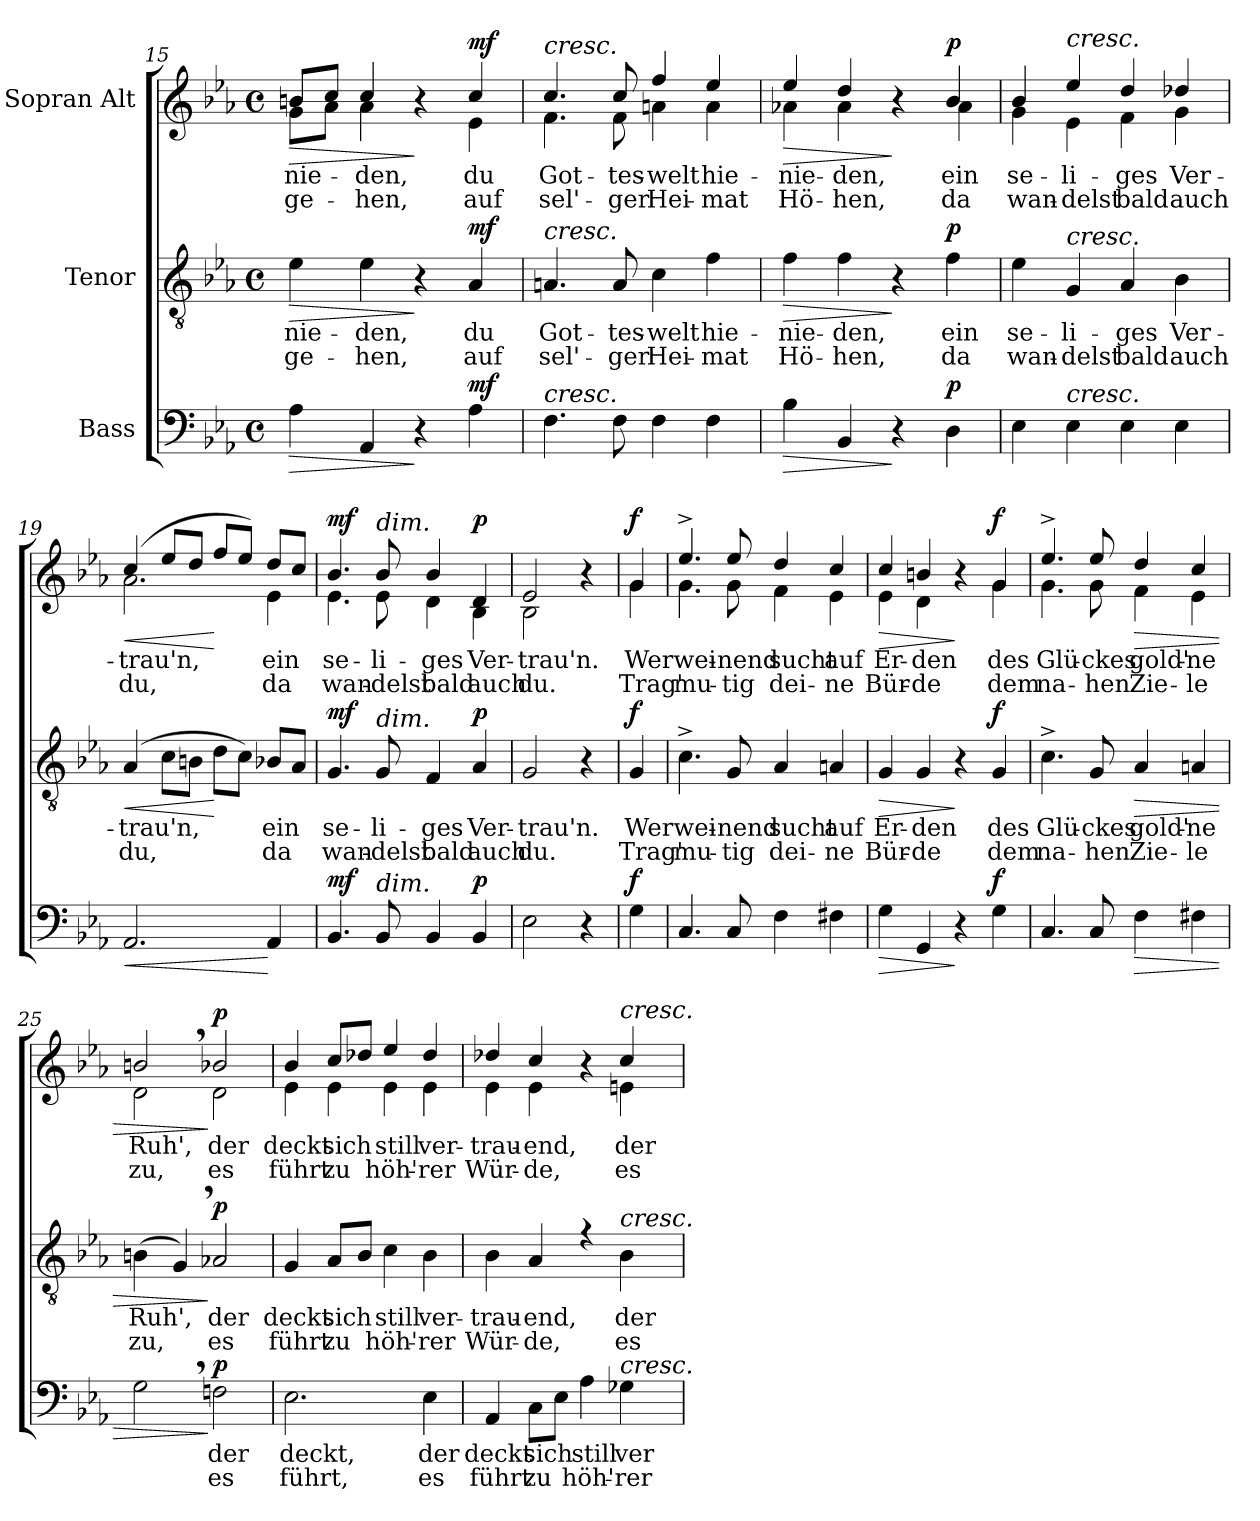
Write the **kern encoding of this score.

**kern	**text	**text	**dynam	**kern	**text	**text	**dynam	**kern	**text	**text	**dynam
*part3	*part3	*part3	*part3	*part2	*part2	*part2	*part2	*part1	*part1	*part1	*part1
*staff3	*staff3	*staff3	*staff3	*staff2	*staff2	*staff2	*staff2	*staff1	*staff1	*staff1	*staff1
*I"Bass	*	*	*	*I"Tenor	*	*	*	*I"Sopran Alt	*	*	*
*clefF4	*	*	*	*clefGv2	*	*	*	*clefG2	*	*	*
*k[b-e-a-]	*	*	*	*k[b-e-a-]	*	*	*	*k[b-e-a-]	*	*	*
*M4/4	*	*	*	*M4/4	*	*	*	*M4/4	*	*	*
*met(c)	*	*	*	*met(c)	*	*	*	*met(c)	*	*	*
=15	=15	=15	=15	=15	=15	=15	=15	=15	=15	=15	=15
!	!	!	!LO:HP:b	!	!LO:LY:b	!LO:LY:b	!LO:HP:b	!	!LO:LY:b	!LO:LY:b	!LO:HP:b
*	*	*	*	*	*	*	*	*^	*	*	*
4A-\	.	.	>	4e-\	-nie-	ge-	>	8bn/L	8g\L	-nie-	ge-	>
.	.	.	.	.	.	.	.	8cc/J	8a-\J	.	.	.
!	!	!	!	!	!LO:LY:b	!LO:LY:b	!	!	!	!LO:LY:b	!LO:LY:b	!
4AA-/	.	.	.	4e-\	-den,	-hen,	.	4cc/	4a-\	-den,	-hen,	.
4r	.	.	]	4r	.	.	]	4r	4ryy	.	.	]
!	!	!	!LO:DY:a	!	!LO:LY:b	!LO:LY:b	!LO:DY:a	!	!	!LO:LY:b	!LO:LY:b	!LO:DY:a
4A-\	.	.	mf	4A-/	du	auf	mf	4cc/	4e-\	du	auf	mf
=16	=16	=16	=16	=16	=16	=16	=16	=16	=16	=16	=16	=16
!	!	!	!	!	!	!	!	!LO:TX:a:i:t=cresc.	!	!	!	!
!	!	!	!	!LO:TX:a:i:t=cresc.	!	!	!	!	!	!	!	!
!LO:TX:a:i:t=cresc.	!	!	!	!	!	!	!	!	!	!	!	!
!	!	!	!	!	!LO:LY:b	!LO:LY:b	!	!	!	!LO:LY:b	!LO:LY:b	!
4.F\	.	.	.	4.An/	Got-	sel'-	.	4.cc/	4.f\	Got-	sel'-	.
!	!	!	!	!	!LO:LY:b	!LO:LY:b	!	!	!	!LO:LY:b	!LO:LY:b	!
8F\	.	.	.	8A/	-tes-	-ger	.	8cc/	8f\	-tes-	-ger	.
!	!	!	!	!	!LO:LY:b	!LO:LY:b	!	!	!	!LO:LY:b	!LO:LY:b	!
4F\	.	.	.	4c\	-welt	Hei-	.	4ff/	4an\	-welt	Hei-	.
!	!	!	!	!	!LO:LY:b	!LO:LY:b	!	!	!	!LO:LY:b	!LO:LY:b	!
4F\	.	.	.	4f\	hie-	-mat	.	4ee-/	4a\	hie-	-mat	.
=17	=17	=17	=17	=17	=17	=17	=17	=17	=17	=17	=17	=17
!	!	!	!LO:HP:b	!	!LO:LY:b	!LO:LY:b	!LO:HP:b	!	!	!LO:LY:b	!LO:LY:b	!LO:HP:b
4B-\	.	.	>	4f\	-nie-	Hö-	>	4ee-/	4a-X\	-nie-	Hö-	>
!	!	!	!	!	!LO:LY:b	!LO:LY:b	!	!	!	!LO:LY:b	!LO:LY:b	!
4BB-/	.	.	.	4f\	-den,	-hen,	.	4dd/	4a-\	-den,	-hen,	.
4r	.	.	]	4r	.	.	]	4r	4ryy	.	.	]
!	!	!	!LO:DY:a	!	!LO:LY:b	!LO:LY:b	!LO:DY:a	!	!	!LO:LY:b	!LO:LY:b	!LO:DY:a
4D\	.	.	p	4f\	ein	da	p	4b-/	4a-\	ein	da	p
!!LO:LB:g=z	!!
=18	=18	=18	=18	=18	=18	=18	=18	=18	=18	=18	=18	=18
!	!	!	!	!	!LO:LY:b	!LO:LY:b	!	!	!	!LO:LY:b	!LO:LY:b	!
4E-\	.	.	.	4e-\	se-	wan-	.	4b-/	4g\	se-	wan-	.
!	!	!	!	!	!	!	!	!LO:TX:a:i:t=cresc.	!	!	!	!
!	!	!	!	!LO:TX:a:i:t=cresc.	!	!	!	!	!	!	!	!
!LO:TX:a:i:t=cresc.	!	!	!	!	!	!	!	!	!	!	!	!
!	!	!	!	!	!LO:LY:b	!LO:LY:b	!	!	!	!LO:LY:b	!LO:LY:b	!
4E-\	.	.	.	4G/	-li-	-delst	.	4ee-/	4e-\	-li-	-delst	.
!	!	!	!	!	!LO:LY:b	!LO:LY:b	!	!	!	!LO:LY:b	!LO:LY:b	!
4E-\	.	.	.	4A-/	-ges	bald	.	4dd/	4f\	-ges	bald	.
!	!	!	!	!	!LO:LY:b	!LO:LY:b	!	!	!	!LO:LY:b	!LO:LY:b	!
4E-\	.	.	.	4B-\	Ver-	auch	.	4dd-X/	4g\	Ver-	auch	.
=19	=19	=19	=19	=19	=19	=19	=19	=19	=19	=19	=19	=19
!	!	!	!LO:HP:b	!	!LO:LY:b	!LO:LY:b	!LO:HP:b	!	!	!LO:LY:b	!LO:LY:b	!LO:HP:b
2.AA-/	.	.	<	(4A-/	-trau'n,	du,	<	(4cc/	2.a-\	-trau'n,	du,	<
.	.	.	.	8c\L	.	.	.	8ee-/L	.	.	.	.
.	.	.	.	8Bn\J	.	.	.	8dd/J	.	.	.	.
.	.	.	.	8d\L	.	.	[	8ff/L	.	.	.	[
.	.	.	.	8c\J)	.	.	.	8ee-/J)	.	.	.	.
!	!	!	!	!	!LO:LY:b	!LO:LY:b	!	!	!	!LO:LY:b	!LO:LY:b	!
4AA-/	.	.	[	8B-X/L	ein	da	.	8dd/L	4e-\	ein	da	.
.	.	.	.	8A-/J	.	.	.	8cc/J	.	.	.	.
=20	=20	=20	=20	=20	=20	=20	=20	=20	=20	=20	=20	=20
!	!	!	!LO:DY:a	!	!LO:LY:b	!LO:LY:b	!LO:DY:a	!	!	!LO:LY:b	!LO:LY:b	!LO:DY:a
4.BB-/	.	.	mf	4.G/	se-	wan-	mf	4.b-/	4.e-\	se-	wan-	mf
!	!	!	!	!	!	!	!	!LO:TX:a:i:t=dim.	!	!	!	!
!	!	!	!	!LO:TX:a:i:t=dim.	!	!	!	!	!	!	!	!
!LO:TX:a:i:t=dim.	!	!	!	!	!	!	!	!	!	!	!	!
!	!	!	!	!	!LO:LY:b	!LO:LY:b	!	!	!	!LO:LY:b	!LO:LY:b	!
8BB-/	.	.	.	8G/	-li-	-delst	.	8b-/	8e-\	-li-	-delst	.
!	!	!	!	!	!LO:LY:b	!LO:LY:b	!	!	!	!LO:LY:b	!LO:LY:b	!
4BB-/	.	.	.	4F/	-ges	bald	.	4b-/	4d\	-ges	bald	.
!	!	!	!LO:DY:a	!	!LO:LY:b	!LO:LY:b	!LO:DY:a	!	!	!LO:LY:b	!LO:LY:b	!LO:DY:a
4BB-/	.	.	p	4A-/	Ver-	auch	p	4d/	4B-\	Ver-	auch	p
=21	=21	=21	=21	=21	=21	=21	=21	=21	=21	=21	=21	=21
!	!	!	!	!	!LO:LY:b	!LO:LY:b	!	!	!	!LO:LY:b	!LO:LY:b	!
2E-\	.	.	.	2G/	-trau'n.	du.	.	2e-/	2B-\	-trau'n.	du.	.
4r	.	.	.	4r	.	.	.	4r	4ryy	.	.	.
!!LO:PB:g=z	!!
=21X1	=21X1	=21X1	=21X1	=21X1	=21X1	=21X1	=21X1	=21X1	=21X1	=21X1	=21X1	=21X1
!	!	!	!LO:DY:a	!	!LO:LY:b	!LO:LY:b	!LO:DY:a	!	!	!LO:LY:b	!LO:LY:b	!LO:DY:a
4G\	.	.	f	4G/	Wer	Trag'	f	4g/	4g\	Wer	Trag'	f
=22	=22	=22	=22	=22	=22	=22	=22	=22	=22	=22	=22	=22
!	!	!	!	!	!LO:LY:b	!LO:LY:b	!	!	!	!LO:LY:b	!LO:LY:b	!
4.C/	.	.	.	4.c^\	wei-	mu-	.	4.ee-^/	4.g\	wei-	mu-	.
!	!	!	!	!	!LO:LY:b	!LO:LY:b	!	!	!	!LO:LY:b	!LO:LY:b	!
8C/	.	.	.	8G/	-nend	-tig	.	8ee-/	8g\	-nend	-tig	.
!	!	!	!	!	!LO:LY:b	!LO:LY:b	!	!	!	!LO:LY:b	!LO:LY:b	!
4F\	.	.	.	4A-/	sucht	dei-	.	4dd/	4f\	sucht	dei-	.
!	!	!	!	!	!LO:LY:b	!LO:LY:b	!	!	!	!LO:LY:b	!LO:LY:b	!
4F#X\	.	.	.	4An/	auf	-ne	.	4cc/	4e-\	auf	-ne	.
=23	=23	=23	=23	=23	=23	=23	=23	=23	=23	=23	=23	=23
!	!	!	!LO:HP:b	!	!LO:LY:b	!LO:LY:b	!LO:HP:b	!	!	!LO:LY:b	!LO:LY:b	!LO:HP:b
4G\	.	.	>	4G/	Er-	Bür-	>	4cc/	4e-\	Er-	Bür-	>
!	!	!	!	!	!LO:LY:b	!LO:LY:b	!	!	!	!LO:LY:b	!LO:LY:b	!
4GG/	.	.	.	4G/	-den	-de	.	4bn/	4d\	-den	-de	.
4r	.	.	]	4r	.	.	]	4r	4ryy	.	.	]
!	!	!	!LO:DY:a	!	!LO:LY:b	!LO:LY:b	!LO:DY:a	!	!	!LO:LY:b	!LO:LY:b	!LO:DY:a
4G\	.	.	f	4G/	des	dem	f	4g/	4g\	des	dem	f
=24	=24	=24	=24	=24	=24	=24	=24	=24	=24	=24	=24	=24
!	!	!	!	!	!LO:LY:b	!LO:LY:b	!	!	!	!LO:LY:b	!LO:LY:b	!
4.C/	.	.	.	4.c^\	Glü-	na-	.	4.ee-^/	4.g\	Glü-	na-	.
!	!	!	!	!	!LO:LY:b	!LO:LY:b	!	!	!	!LO:LY:b	!LO:LY:b	!
8C/	.	.	.	8G/	-ckes	-hen	.	8ee-/	8g\	-ckes	-hen	.
!	!	!	!LO:HP:b	!	!LO:LY:b	!LO:LY:b	!LO:HP:b	!	!	!LO:LY:b	!LO:LY:b	!LO:HP:b
4F\	.	.	>	4A-/	gold'-	Zie-	>	4dd/	4f\	gold'-	Zie-	>
!	!	!	!	!	!LO:LY:b	!LO:LY:b	!	!	!	!LO:LY:b	!LO:LY:b	!
4F#X\	.	.	.	4An/	-ne	-le	.	4cc/	4e-\	-ne	-le	.
!!LO:LB:g=z	!!
=25	=25	=25	=25	=25	=25	=25	=25	=25	=25	=25	=25	=25
!	!	!	!	!	!LO:LY:b	!LO:LY:b	!	!	!	!LO:LY:b	!LO:LY:b	!
2G,\	.	.	.	(4Bn\	Ruh',	zu,	.	2bn,/	2d\	Ruh',	zu,	.
.	.	.	.	4G,/)	.	.	.	.	.	.	.	.
!	!LO:LY:b	!LO:LY:b	!LO:DY:n=1:a	!	!LO:LY:b	!LO:LY:b	!LO:DY:n=1:a	!	!	!LO:LY:b	!LO:LY:b	!LO:DY:n=1:a
2Fn\	der	es	] p	2A-X/	der	es	] p	2b-X/	2d\	der	es	] p
=26	=26	=26	=26	=26	=26	=26	=26	=26	=26	=26	=26	=26
!	!LO:LY:b	!LO:LY:b	!	!	!LO:LY:b	!LO:LY:b	!	!	!	!LO:LY:b	!LO:LY:b	!
2.E-\	deckt,	führt,	.	4G/	deckt	führt	.	4b-/	4e-\	deckt	führt	.
!	!	!	!	!	!LO:LY:b	!LO:LY:b	!	!	!	!LO:LY:b	!LO:LY:b	!
.	.	.	.	8A-/L	sich	zu	.	8cc/L	4e-\	sich	zu	.
.	.	.	.	8B-/J	.	.	.	8dd-X/J	.	.	.	.
!	!	!	!	!	!LO:LY:b	!LO:LY:b	!	!	!	!LO:LY:b	!LO:LY:b	!
.	.	.	.	4c\	still	höh'-	.	4ee-/	4e-\	still	höh'-	.
!	!LO:LY:b	!LO:LY:b	!	!	!LO:LY:b	!LO:LY:b	!	!	!	!LO:LY:b	!LO:LY:b	!
4E-\	der	es	.	4B-\	ver-	-rer	.	4dd-/	4e-\	ver-	rer	.
=27	=27	=27	=27	=27	=27	=27	=27	=27	=27	=27	=27	=27
!	!LO:LY:b	!LO:LY:b	!	!	!LO:LY:b	!LO:LY:b	!	!	!	!LO:LY:b	!LO:LY:b	!
4AA-/	deckt	führt	.	4B-\	-trau-	Wür-	.	4dd-X/	4e-\	-trau-	Wür-	.
!	!LO:LY:b	!LO:LY:b	!	!	!LO:LY:b	!LO:LY:b	!	!	!	!LO:LY:b	!LO:LY:b	!
8C\L	sich	zu	.	4A-/	-end,	-de,	.	4cc/	4e-\	-end,	-de,	.
8E-\J	.	.	.	.	.	.	.	.	.	.	.	.
!	!LO:LY:b	!LO:LY:b	!	!	!	!	!	!	!	!	!	!
4A-\	still	höh'-	.	4rf	.	.	.	4r	4ryy	.	.	.
!	!	!	!	!	!	!	!	!LO:TX:a:i:t=cresc.	!	!	!	!
!	!	!	!	!LO:TX:a:i:t=cresc.	!	!	!	!	!	!	!	!
!LO:TX:a:i:t=cresc.	!	!	!	!	!	!	!	!	!	!	!	!
!	!LO:LY:b	!LO:LY:b	!	!	!LO:LY:b	!LO:LY:b	!	!	!	!LO:LY:b	!LO:LY:b	!
4G-X\	ver-	rer	.	4B-\	der	es	.	4cc/	4en\	der	es	.
*	*	*	*	*	*	*	*	*v	*v	*	*	*
=	=	=	=	=	=	=	=	=	=	=	=
*-	*-	*-	*-	*-	*-	*-	*-	*-	*-	*-	*-
